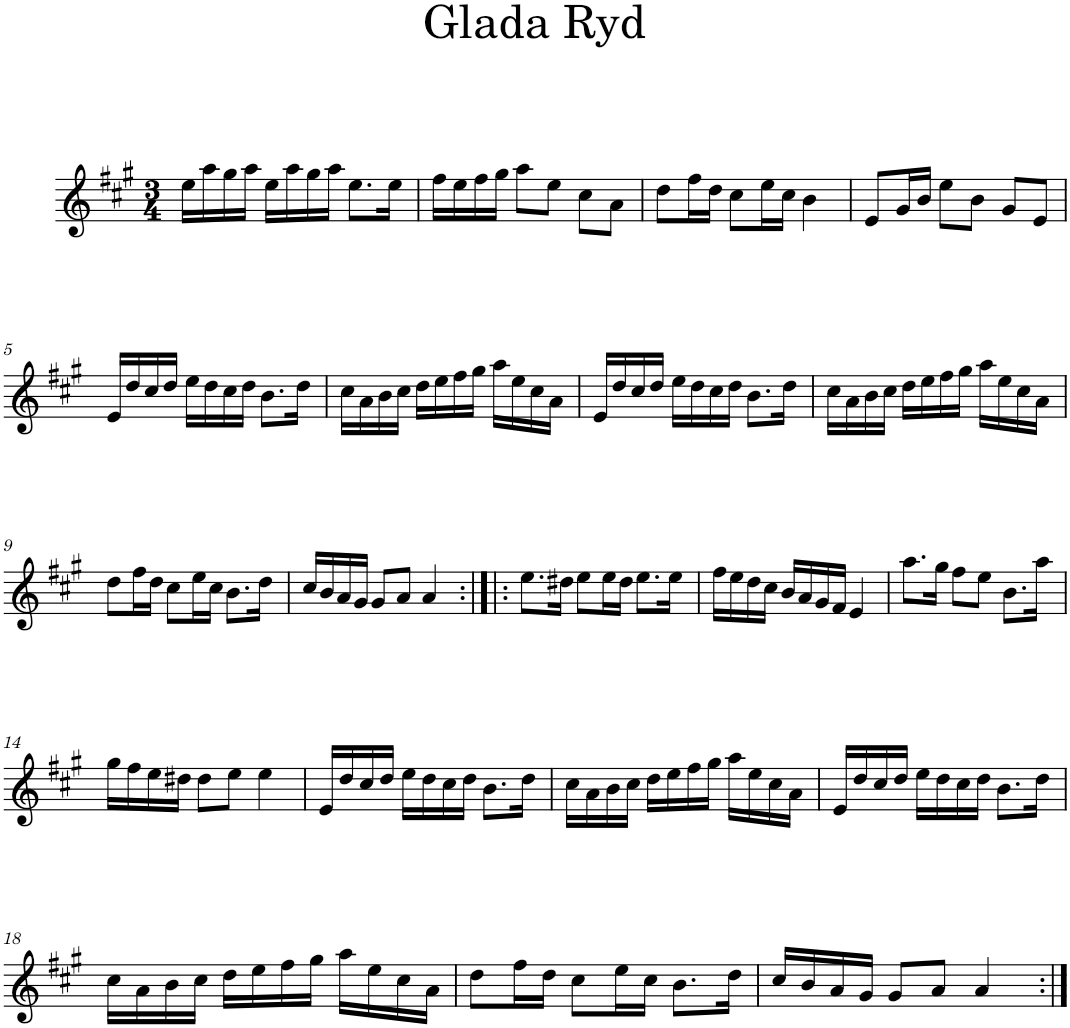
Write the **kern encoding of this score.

**kern
*part1
*staff1
*I"Piano
*I'Pno
*clefG2
*k[f#c#g#]
*A:
*M3/4
=1
16ee\LL
16aa\
16gg#\
16aa\JJ
16ee\LL
16aa\
16gg#\
16aa\JJ
8.ee\L
16ee\Jk
=2
16ff#\LL
16ee\
16ff#\
16gg#\JJ
8aa\L
8ee\J
8cc#\L
8a\J
=3
8dd\L
16ff#\L
16dd\JJ
8cc#\L
16ee\L
16cc#\JJ
4b\
=4
8e/L
16g#/L
16b/JJ
8ee\L
8b\J
8g#/L
8e/J
!!LO:LB:g=z
=5
16e/LL
16dd/
16cc#/
16dd/JJ
16ee\LL
16dd\
16cc#\
16dd\JJ
8.b\L
16dd\Jk
=6
16cc#\LL
16a\
16b\
16cc#\JJ
16dd\LL
16ee\
16ff#\
16gg#\JJ
16aa\LL
16ee\
16cc#\
16a\JJ
=7
16e/LL
16dd/
16cc#/
16dd/JJ
16ee\LL
16dd\
16cc#\
16dd\JJ
8.b\L
16dd\Jk
=8
16cc#\LL
16a\
16b\
16cc#\JJ
16dd\LL
16ee\
16ff#\
16gg#\JJ
16aa\LL
16ee\
16cc#\
16a\JJ
!!LO:LB:g=z
=9
8dd\L
16ff#\L
16dd\JJ
8cc#\L
16ee\L
16cc#\JJ
8.b\L
16dd\Jk
=10
16cc#/LL
16b/
16a/
16g#/JJ
8g#/L
8a/J
4a/
=11:|!|:
8.ee\L
16dd#X\Jk
8ee\L
16ee\L
16dd#\JJ
8.ee\L
16ee\Jk
=12
16ff#\LL
16ee\
16dd\
16cc#\JJ
16b/LL
16a/
16g#/
16f#/JJ
4e/
=13
8.aa\L
16gg#\Jk
8ff#\L
8ee\J
8.b\L
16aa\Jk
!!LO:LB:g=z
=14
16gg#\LL
16ff#\
16ee\
16dd#X\JJ
8dd#\L
8ee\J
4ee\
=15
16e/LL
16dd/
16cc#/
16dd/JJ
16ee\LL
16dd\
16cc#\
16dd\JJ
8.b\L
16dd\Jk
=16
16cc#\LL
16a\
16b\
16cc#\JJ
16dd\LL
16ee\
16ff#\
16gg#\JJ
16aa\LL
16ee\
16cc#\
16a\JJ
=17
16e/LL
16dd/
16cc#/
16dd/JJ
16ee\LL
16dd\
16cc#\
16dd\JJ
8.b\L
16dd\Jk
!!LO:LB:g=z
=18
16cc#\LL
16a\
16b\
16cc#\JJ
16dd\LL
16ee\
16ff#\
16gg#\JJ
16aa\LL
16ee\
16cc#\
16a\JJ
=19
8dd\L
16ff#\L
16dd\JJ
8cc#\L
16ee\L
16cc#\JJ
8.b\L
16dd\Jk
=20
16cc#/LL
16b/
16a/
16g#/JJ
8g#/L
8a/J
4a/
=:|!
*-
